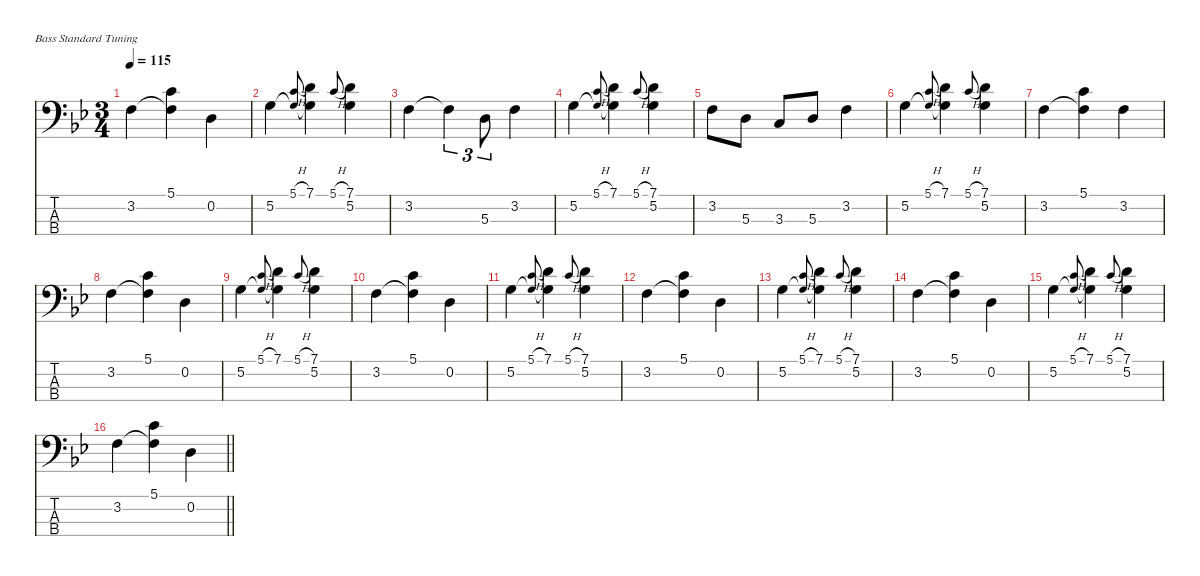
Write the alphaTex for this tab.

\defaultSystemsLayout 4
\hideDynamics
\bracketExtendMode nobrackets
\singleTrackTrackNamePolicy hidden
\multiTrackTrackNamePolicy hidden
\firstSystemTrackNameMode fullname
\firstSystemTrackNameOrientation horizontal
\otherSystemsTrackNameOrientation horizontal
\track ("Bass" "el.bs.") {defaultSystemsLayout 8 instrument electricbassfinger}
\staff {score tabs}
\tuning (G2 D2 A1 E1)
\ts (3 4)
\tempo 115
\clef f4
\ks gminor
3.2{acc forcenatural}.4{dy mf beam Down} (5.1{acc forcenatural} 3.2{t acc forcenatural}).4{beam Down} 0.2{acc forcenatural}.4{beam Down} |
5.2{acc forcenatural}.4{dy f beam Down} (5.1{h acc forcenatural} 5.2{t acc forcenatural}).8{gr onbeat dy mf beam Up} (7.1{acc forcenatural} 5.2{t acc forcenatural}).4{dy f beam Down} 5.1{h acc forcenatural}.8{gr onbeat dy mf beam Up} (7.1{acc forcenatural} 5.2{acc forcenatural}).4{dy f beam Down} |
3.2{acc forcenatural}.4{beam Down} 3.2{t acc forcenatural}.4{tu (3 2) beam Down} 5.3{acc forcenatural}.8{tu (3 2) beam Down} 3.2{acc forcenatural}.4{beam Down} |
5.2{acc forcenatural}.4{beam Down} (5.1{h acc forcenatural} 5.2{t acc forcenatural}).8{gr onbeat dy mf beam Up} (7.1{acc forcenatural} 5.2{t acc forcenatural}).4{dy f beam Down} 5.1{h acc forcenatural}.8{gr onbeat dy mf beam Up} (7.1{acc forcenatural} 5.2{acc forcenatural}).4{dy f beam Down} |
3.2{acc forcenatural}.8{beam Down} 5.3{acc forcenatural}.8{beam Down} 3.3{acc forcenatural}.8{beam Up} 5.3{acc forcenatural}.8{beam Up} 3.2{acc forcenatural}.4{beam Down} |
5.2{acc forcenatural}.4{beam Down} (5.1{h acc forcenatural} 5.2{t acc forcenatural}).8{gr onbeat dy mf beam Up} (7.1{acc forcenatural} 5.2{t acc forcenatural}).4{dy f beam Down} 5.1{h acc forcenatural}.8{gr onbeat dy mf beam Up} (7.1{acc forcenatural} 5.2{acc forcenatural}).4{dy f beam Down} |
3.2{acc forcenatural}.4{dy mf beam Down} (5.1{acc forcenatural} 3.2{t acc forcenatural}).4{beam Down} 3.2{acc forcenatural}.4{beam Down} |
3.2{acc forcenatural}.4{beam Down} (5.1{acc forcenatural} 3.2{t acc forcenatural}).4{beam Down} 0.2{acc forcenatural}.4{beam Down} |
5.2{acc forcenatural}.4{dy f beam Down} (5.1{h acc forcenatural} 5.2{t acc forcenatural}).8{gr onbeat dy mf beam Up} (7.1{acc forcenatural} 5.2{t acc forcenatural}).4{dy f beam Down} 5.1{h acc forcenatural}.8{gr onbeat dy mf beam Up} (7.1{acc forcenatural} 5.2{acc forcenatural}).4{dy f beam Down} |
3.2{acc forcenatural}.4{dy mf beam Down} (5.1{acc forcenatural} 3.2{t acc forcenatural}).4{beam Down} 0.2{acc forcenatural}.4{beam Down} |
5.2{acc forcenatural}.4{dy f beam Down} (5.1{h acc forcenatural} 5.2{t acc forcenatural}).8{gr onbeat dy mf beam Up} (7.1{acc forcenatural} 5.2{t acc forcenatural}).4{dy f beam Down} 5.1{h acc forcenatural}.8{gr onbeat dy mf beam Up} (7.1{acc forcenatural} 5.2{acc forcenatural}).4{dy f beam Down} |
3.2{acc forcenatural}.4{dy mf beam Down} (5.1{acc forcenatural} 3.2{t acc forcenatural}).4{beam Down} 0.2{acc forcenatural}.4{beam Down} |
5.2{acc forcenatural}.4{dy f beam Down} (5.1{h acc forcenatural} 5.2{t acc forcenatural}).8{gr onbeat dy mf beam Up} (7.1{acc forcenatural} 5.2{t acc forcenatural}).4{dy f beam Down} 5.1{h acc forcenatural}.8{gr onbeat dy mf beam Up} (7.1{acc forcenatural} 5.2{acc forcenatural}).4{dy f beam Down} |
3.2{acc forcenatural}.4{dy mf beam Down} (5.1{acc forcenatural} 3.2{t acc forcenatural}).4{beam Down} 0.2{acc forcenatural}.4{beam Down} |
5.2{acc forcenatural}.4{dy f beam Down} (5.1{h acc forcenatural} 5.2{t acc forcenatural}).8{gr onbeat dy mf beam Up} (7.1{acc forcenatural} 5.2{t acc forcenatural}).4{dy f beam Down} 5.1{h acc forcenatural}.8{gr onbeat dy mf beam Up} (7.1{acc forcenatural} 5.2{acc forcenatural}).4{dy f beam Down} |
\barLineRight lightlight
3.2{acc forcenatural}.4{dy mf beam Down} (5.1{acc forcenatural} 3.2{t acc forcenatural}).4{beam Down} 0.2{acc forcenatural}.4{dy f beam Down}
